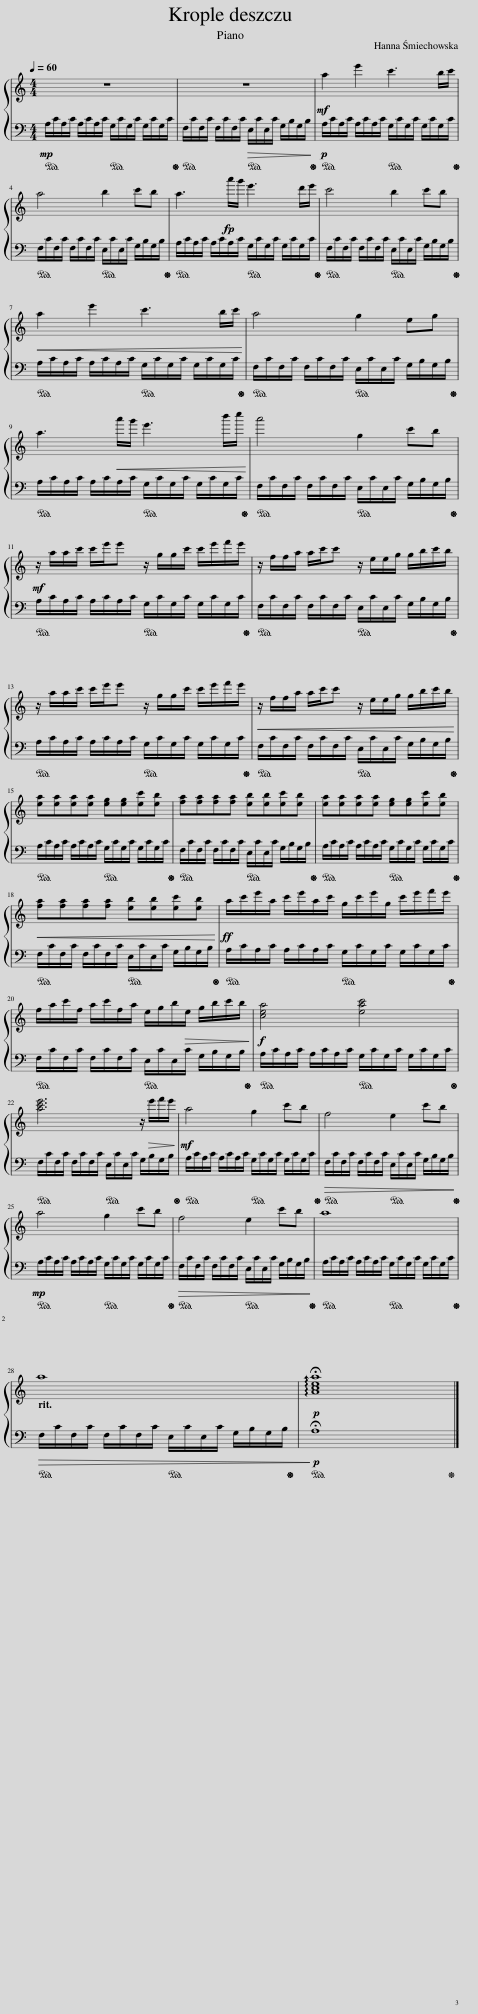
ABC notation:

X:1
%%score { 1 | 2 }
L:1/8
Q:1/4=60
M:4/4
I:linebreak $
K:C
V:1 treble
V:2 bass
V:1
 z8 | z8 |!mf! a2 e'2 c'3 b/c'/ |$ a4 b2 c'b | a3 a'/g'/ e'3 d'/e'/ | %5
 c'4 b2 c'b |$!<(! a2 e'2 c'3 b/c'/!<)! | a4 g2 eg |$ a3!<(! a'/g'/ e'3 b'/c''/!<)! | a'4 g2 c'b |$ %10
!mf! z/ a/a/c'/ c'/e'/e' z/ g/g/c'/ c'/e'/f'/e'/ | z/ f/f/a/ a/c'/c' z/ e/e/g/ g/b/c'/b/ |$ z/ a/a/c'/ c'/e'/e' z/ g/g/c'/ c'/e'/f'/e'/ |!<(! z/ f/f/a/ a/c'/c' z/ e/e/g/ g/b/c'/b/!<)! |$ [ea][ea][ea][ea] [eg][eg][ec'][eb] | %15
 [fa][fa][fa][fa] [eb][eb][ec'][eb] | [ea][ea][ea][ea] [eg][eg][ec'][eb] |$!<(! [fa][fa][fa][fa] [eb][eb][ec'][eb]!<)! |!ff! a/c'/e'/a/ c'/e'/a/c'/ g/c'/e'/g/ c'/e'/f'/e'/ |$ f/a/c'/f/ a/c'/f/a/ e/g/b/!>(!e/ g/b/c'/b/!>)! | %20
!f! [cea]4 [eac']4 |$ [ac'e']6 z/!>(! e'/f'/e'/!>)! |!mf! a4 g2 c'b | f4 e2 c'b |$ a4 g2 c'b | %25
 f4 e2 c'b | a8 |$ a8 |!p! !arpeggio!!fermata![Acea]8 |] %29
V:2
!mp!!ped! A,/C/A,/C/ A,/C/A,/C/!ped! G,/C/G,/C/ G,/C/G,/C/!ped-up! |!ped! F,/C/F,/C/ F,/C/F,/C/!>(!!ped! E,/C/E,/C/ G,/B,/G,/B,/!ped-up!!>)! |!p!!ped! A,/C/A,/C/ A,/C/A,/C/!ped! G,/C/G,/C/ G,/C/G,/C/!ped-up! |$!ped! F,/C/F,/C/ F,/C/F,/C/!ped! E,/C/E,/C/ G,/B,/G,/B,/!ped-up! |!ped! A,/C/A,/C/ A,/C/A,/C/!ped! G,/C/G,/C/ G,/C/G,/C/!ped-up! | %5
!ped! F,/C/F,/C/ F,/C/F,/C/!ped! E,/C/E,/C/ G,/B,/G,/B,/!ped-up! |$!ped! A,/C/A,/C/ A,/C/A,/C/!ped! G,/C/G,/C/ G,/C/G,/C/!ped-up! |!ped! F,/C/F,/C/ F,/C/F,/C/!ped! E,/C/E,/C/ G,/B,/G,/B,/!ped-up! |$!ped! A,/C/A,/C/ A,/C/A,/C/!ped! G,/C/G,/C/ G,/C/G,/C/!ped-up! |!ped! F,/C/F,/C/ F,/C/F,/C/!ped! E,/C/E,/C/ G,/B,/G,/B,/!ped-up! |$ %10
!ped! A,/C/A,/C/ A,/C/A,/C/!ped! G,/C/G,/C/ G,/C/G,/C/!ped-up! |!ped! F,/C/F,/C/ F,/C/F,/C/!ped! E,/C/E,/C/ G,/B,/G,/B,/!ped-up! |$!ped! A,/C/A,/C/ A,/C/A,/C/!ped! G,/C/G,/C/ G,/C/G,/C/!ped-up! |!ped! F,/C/F,/C/ F,/C/F,/C/!ped! E,/C/E,/C/ G,/B,/G,/B,/!ped-up! |$!ped! A,/C/A,/C/ A,/C/A,/C/!ped! G,/C/G,/C/ G,/C/G,/C/!ped-up! | %15
!ped! F,/C/F,/C/ F,/C/F,/C/!ped! E,/C/E,/C/ G,/B,/G,/B,/!ped-up! |!ped! A,/C/A,/C/ A,/C/A,/C/!ped! G,/C/G,/C/ G,/C/G,/C/!ped-up! |$!ped! F,/C/F,/C/ F,/C/F,/C/!ped! E,/C/E,/C/ G,/B,/G,/B,/!ped-up! |!ped! A,/C/A,/C/ A,/C/A,/C/!ped! G,/C/G,/C/ G,/C/G,/C/!ped-up! |$!ped! F,/C/F,/C/ F,/C/F,/C/!ped! E,/C/E,/C/ G,/B,/G,/B,/!ped-up! | %20
!ped! A,/C/A,/C/ A,/C/A,/C/!ped! G,/C/G,/C/ G,/C/G,/C/!ped-up! |$!ped! F,/C/F,/C/ F,/C/F,/C/!ped! E,/C/E,/C/ G,/B,/G,/B,/!ped-up! |!ped! A,/C/A,/C/ A,/C/A,/C/!ped! G,/C/G,/C/ G,/C/G,/C/!ped-up! |!>(!!ped! F,/C/F,/C/ F,/C/F,/C/!ped! E,/C/E,/C/ G,/B,/G,/B,/!ped-up!!>)!!ped-up! |$!mp!!ped! A,/C/A,/C/ A,/C/A,/C/!ped! G,/C/G,/C/ G,/C/G,/C/!ped-up! | %25
!>(!!ped! F,/C/F,/C/ F,/C/F,/C/!ped! E,/C/E,/C/ G,/B,/G,/B,/!ped-up!!>)!!ped-up! |!ped! A,/C/A,/C/ A,/C/A,/C/!ped! G,/C/G,/C/ G,/C/G,/C/!ped-up! |$!>(!!ped! F,/C/F,/C/ F,/C/F,/C/!ped! E,/C/E,/C/ G,/B,/G,/B,/!ped-up!!>)!!ped-up! |!p!!ped! !fermata!A,8!ped-up! |] %29
